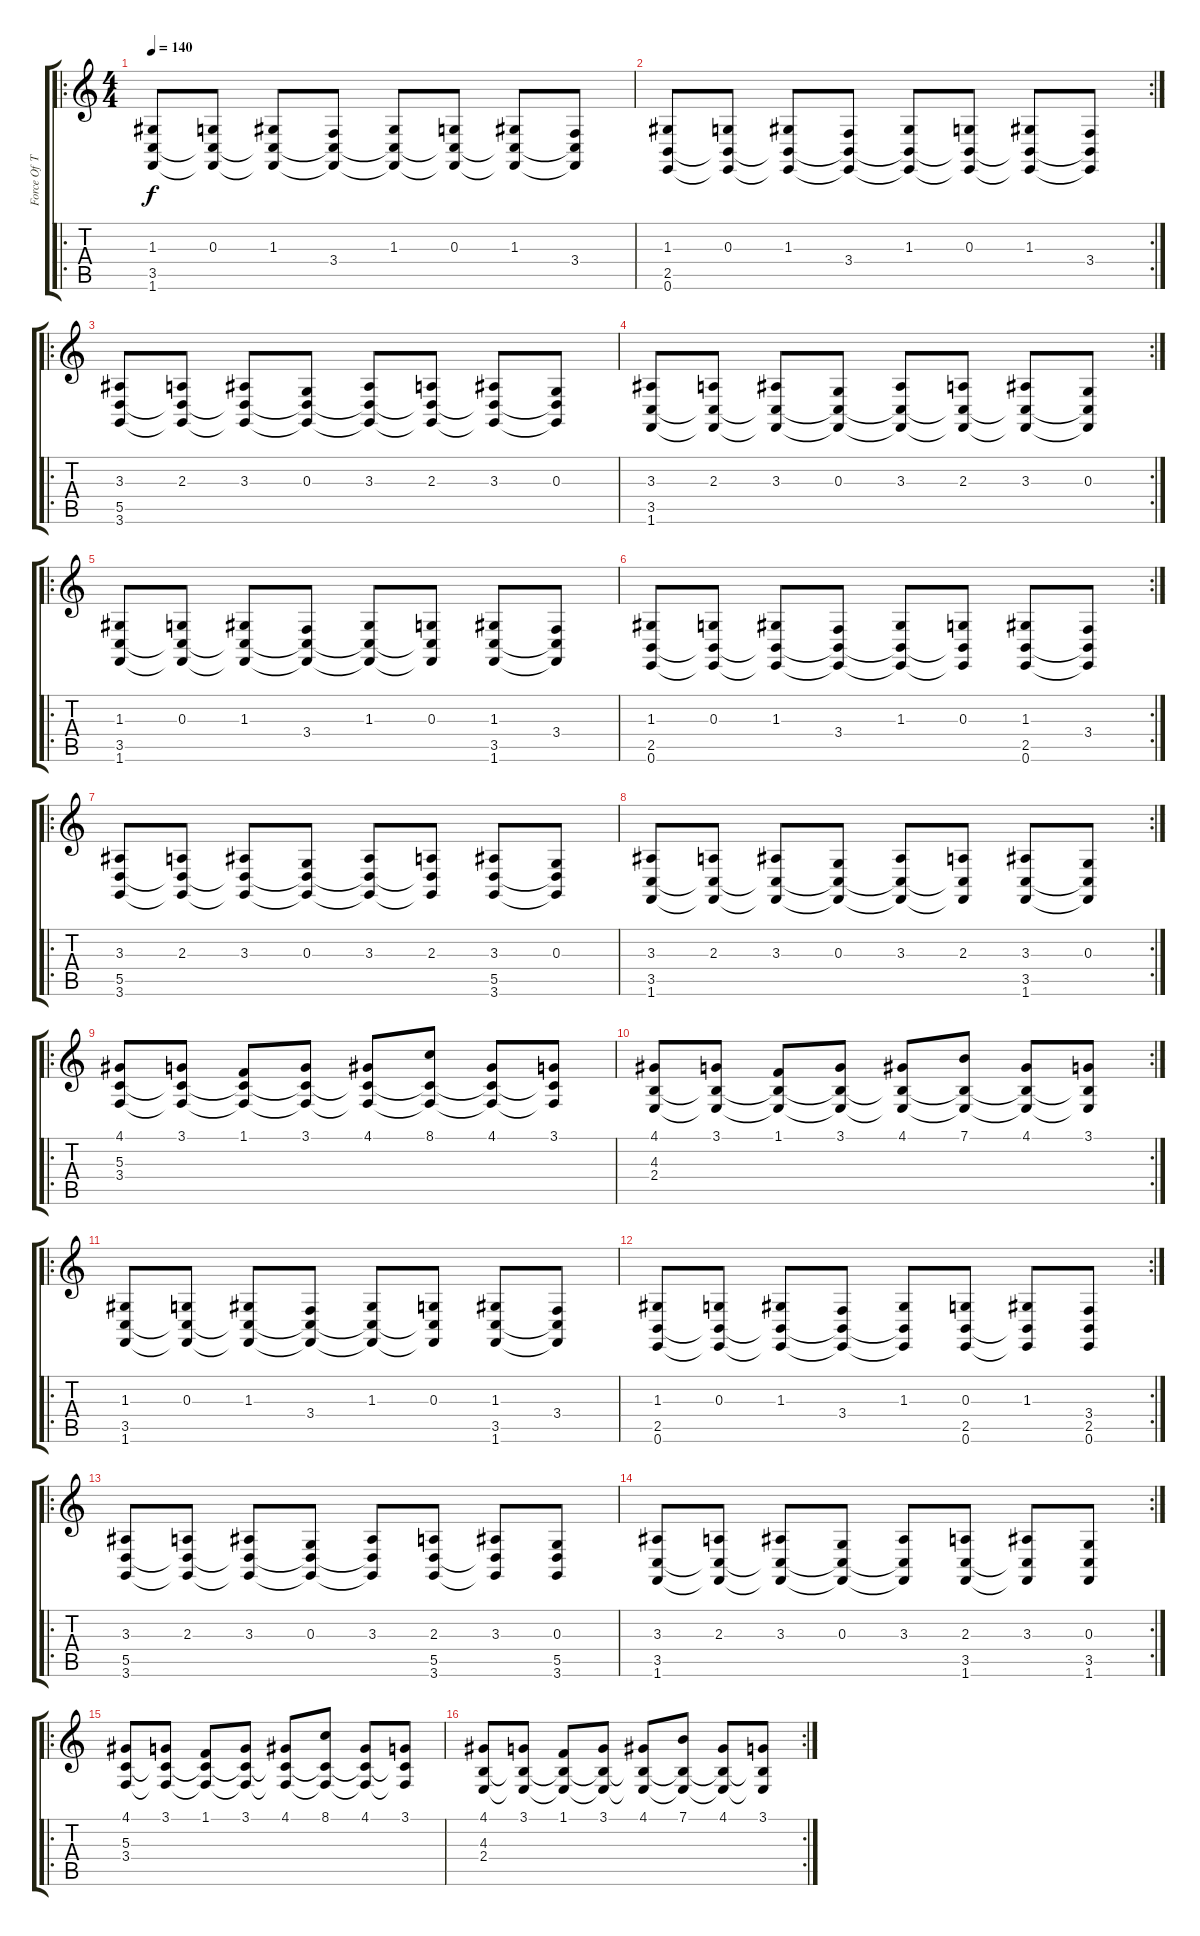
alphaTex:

\track ("Force Of The Evil Sphere" "Force Of T") {instrument harpsichord}
\staff {score tabs}
\tuning (E4 B3 G3 D3 A2 E2) {hide}
\ro
\ts (4 4)
\tempo 140
\clef g2
\ks c
(1.3 3.5 1.6).8{dy f instrument harpsichord} (0.3 3.5{t} 1.6{t}).8 (1.3 3.5{t} 1.6{t}).8 (3.4 3.5{t} 1.6{t}).8 (1.3 3.5{t} 1.6{t}).8 (0.3 3.5{t} 1.6{t}).8 (1.3 3.5{t} 1.6{t}).8 (3.4 3.5{t} 1.6{t}).8 |
\rc 2
(1.3 2.5 0.6).8 (0.3 2.5{t} 0.6{t}).8 (1.3 2.5{t} 0.6{t}).8 (3.4 2.5{t} 0.6{t}).8 (1.3 2.5{t} 0.6{t}).8 (0.3 2.5{t} 0.6{t}).8 (1.3 2.5{t} 0.6{t}).8 (3.4 2.5{t} 0.6{t}).8 |
\ro
(3.3 5.5 3.6).8 (2.3 5.5{t} 3.6{t}).8 (3.3 5.5{t} 3.6{t}).8 (0.3 5.5{t} 3.6{t}).8 (3.3 5.5{t} 3.6{t}).8 (2.3 5.5{t} 3.6{t}).8 (3.3 5.5{t} 3.6{t}).8 (0.3 5.5{t} 3.6{t}).8 |
\rc 2
(3.3 3.5 1.6).8 (2.3 3.5{t} 1.6{t}).8 (3.3 3.5{t} 1.6{t}).8 (0.3 3.5{t} 1.6{t}).8 (3.3 3.5{t} 1.6{t}).8 (2.3 3.5{t} 1.6{t}).8 (3.3 3.5{t} 1.6{t}).8 (0.3 3.5{t} 1.6{t}).8 |
\ro
(1.3 3.5 1.6).8 (0.3 3.5{t} 1.6{t}).8 (1.3 3.5{t} 1.6{t}).8 (3.4 3.5{t} 1.6{t}).8 (1.3 3.5{t} 1.6{t}).8 (0.3 3.5{t} 1.6{t}).8 (1.3 3.5 1.6).8 (3.4 3.5{t} 1.6{t}).8 |
\rc 2
(1.3 2.5 0.6).8 (0.3 2.5{t} 0.6{t}).8 (1.3 2.5{t} 0.6{t}).8 (3.4 2.5{t} 0.6{t}).8 (1.3 2.5{t} 0.6{t}).8 (0.3 2.5{t} 0.6{t}).8 (1.3 2.5 0.6).8 (3.4 2.5{t} 0.6{t}).8 |
\ro
(3.3 5.5 3.6).8 (2.3 5.5{t} 3.6{t}).8 (3.3 5.5{t} 3.6{t}).8 (0.3 5.5{t} 3.6{t}).8 (3.3 5.5{t} 3.6{t}).8 (2.3 5.5{t} 3.6{t}).8 (3.3 5.5 3.6).8 (0.3 5.5{t} 3.6{t}).8 |
\rc 2
(3.3 3.5 1.6).8 (2.3 3.5{t} 1.6{t}).8 (3.3 3.5{t} 1.6{t}).8 (0.3 3.5{t} 1.6{t}).8 (3.3 3.5{t} 1.6{t}).8 (2.3 3.5{t} 1.6{t}).8 (3.3 3.5 1.6).8 (0.3 3.5{t} 1.6{t}).8 |
\ro
(4.1 5.3 3.4).8 (3.1 5.3{t} 3.4{t}).8 (1.1 5.3{t} 3.4{t}).8 (3.1 5.3{t} 3.4{t}).8 (4.1 5.3{t} 3.4{t}).8 (8.1 5.3{t} 3.4{t}).8 (4.1 5.3{t} 3.4{t}).8 (3.1 5.3{t} 3.4{t}).8 |
\rc 2
(4.1 4.3 2.4).8 (3.1 4.3{t} 2.4{t}).8 (1.1 4.3{t} 2.4{t}).8 (3.1 4.3{t} 2.4{t}).8 (4.1 4.3{t} 2.4{t}).8 (7.1 4.3{t} 2.4{t}).8 (4.1 4.3{t} 2.4{t}).8 (3.1 4.3{t} 2.4{t}).8 |
\ro
(1.3 3.5 1.6).8 (0.3 3.5{t} 1.6{t}).8 (1.3 3.5{t} 1.6{t}).8 (3.4 3.5{t} 1.6{t}).8 (1.3 3.5{t} 1.6{t}).8 (0.3 3.5{t} 1.6{t}).8 (1.3 3.5 1.6).8 (3.4 3.5{t} 1.6{t}).8 |
\rc 2
(1.3 2.5 0.6).8 (0.3 2.5{t} 0.6{t}).8 (1.3 2.5{t} 0.6{t}).8 (3.4 2.5{t} 0.6{t}).8 (1.3 2.5{t} 0.6{t}).8 (0.3 2.5 0.6).8 (1.3 2.5{t} 0.6{t}).8 (3.4 2.5 0.6).8 |
\ro
(3.3 5.5 3.6).8 (2.3 5.5{t} 3.6{t}).8 (3.3 5.5{t} 3.6{t}).8 (0.3 5.5{t} 3.6{t}).8 (3.3 5.5{t} 3.6{t}).8 (2.3 5.5 3.6).8 (3.3 5.5{t} 3.6{t}).8 (0.3 5.5 3.6).8 |
\rc 2
(3.3 3.5 1.6).8 (2.3 3.5{t} 1.6{t}).8 (3.3 3.5{t} 1.6{t}).8 (0.3 3.5{t} 1.6{t}).8 (3.3 3.5{t} 1.6{t}).8 (2.3 3.5 1.6).8 (3.3 3.5{t} 1.6{t}).8 (0.3 3.5 1.6).8 |
\ro
(4.1 5.3 3.4).8 (3.1 5.3{t} 3.4{t}).8 (1.1 5.3{t} 3.4{t}).8 (3.1 5.3{t} 3.4{t}).8 (4.1 5.3{t} 3.4{t}).8 (8.1 5.3{t} 3.4{t}).8 (4.1 5.3{t} 3.4{t}).8 (3.1 5.3{t} 3.4{t}).8 |
\rc 2
(4.1 4.3 2.4).8 (3.1 4.3{t} 2.4{t}).8 (1.1 4.3{t} 2.4{t}).8 (3.1 4.3{t} 2.4{t}).8 (4.1 4.3{t} 2.4{t}).8 (7.1 4.3{t} 2.4{t}).8 (4.1 4.3{t} 2.4{t}).8 (3.1 4.3{t} 2.4{t}).8
